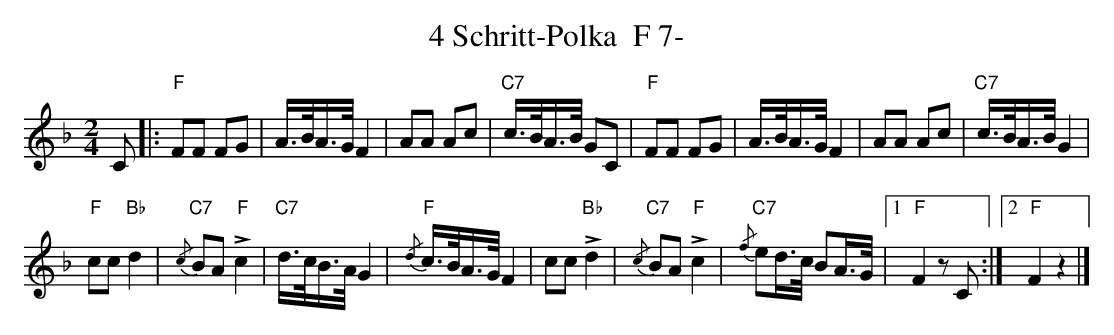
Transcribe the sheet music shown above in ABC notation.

X:1
T:4 Schritt-Polka  F 7-
M:2/4
L:1/16
K:F %%MIDI gchordon
C2 |: "F"F2F2 F2G2 | A>BA>G F4 | A2A2 A2c2 | "C7"c>BA>B G2C2 | "F"F2F2 F2G2 | A>BA>GF4 | A2A2 A2c2 | "C7"c>BA>BG4 |
"F"c2c2"Bb"d4 | {/c}"C7"B2A2 !>!"F"c4 | "C7"d>cB>AG4 | {/d}"F"c>BA>GF4 | c2c2!>!"Bb"d4 | {/c}"C7"B2A2!>!"F"c4 | {/f}"C7"e2d>c B2A>G |1 "F"F4z2C2 :|2 "F"F4z4 |]
